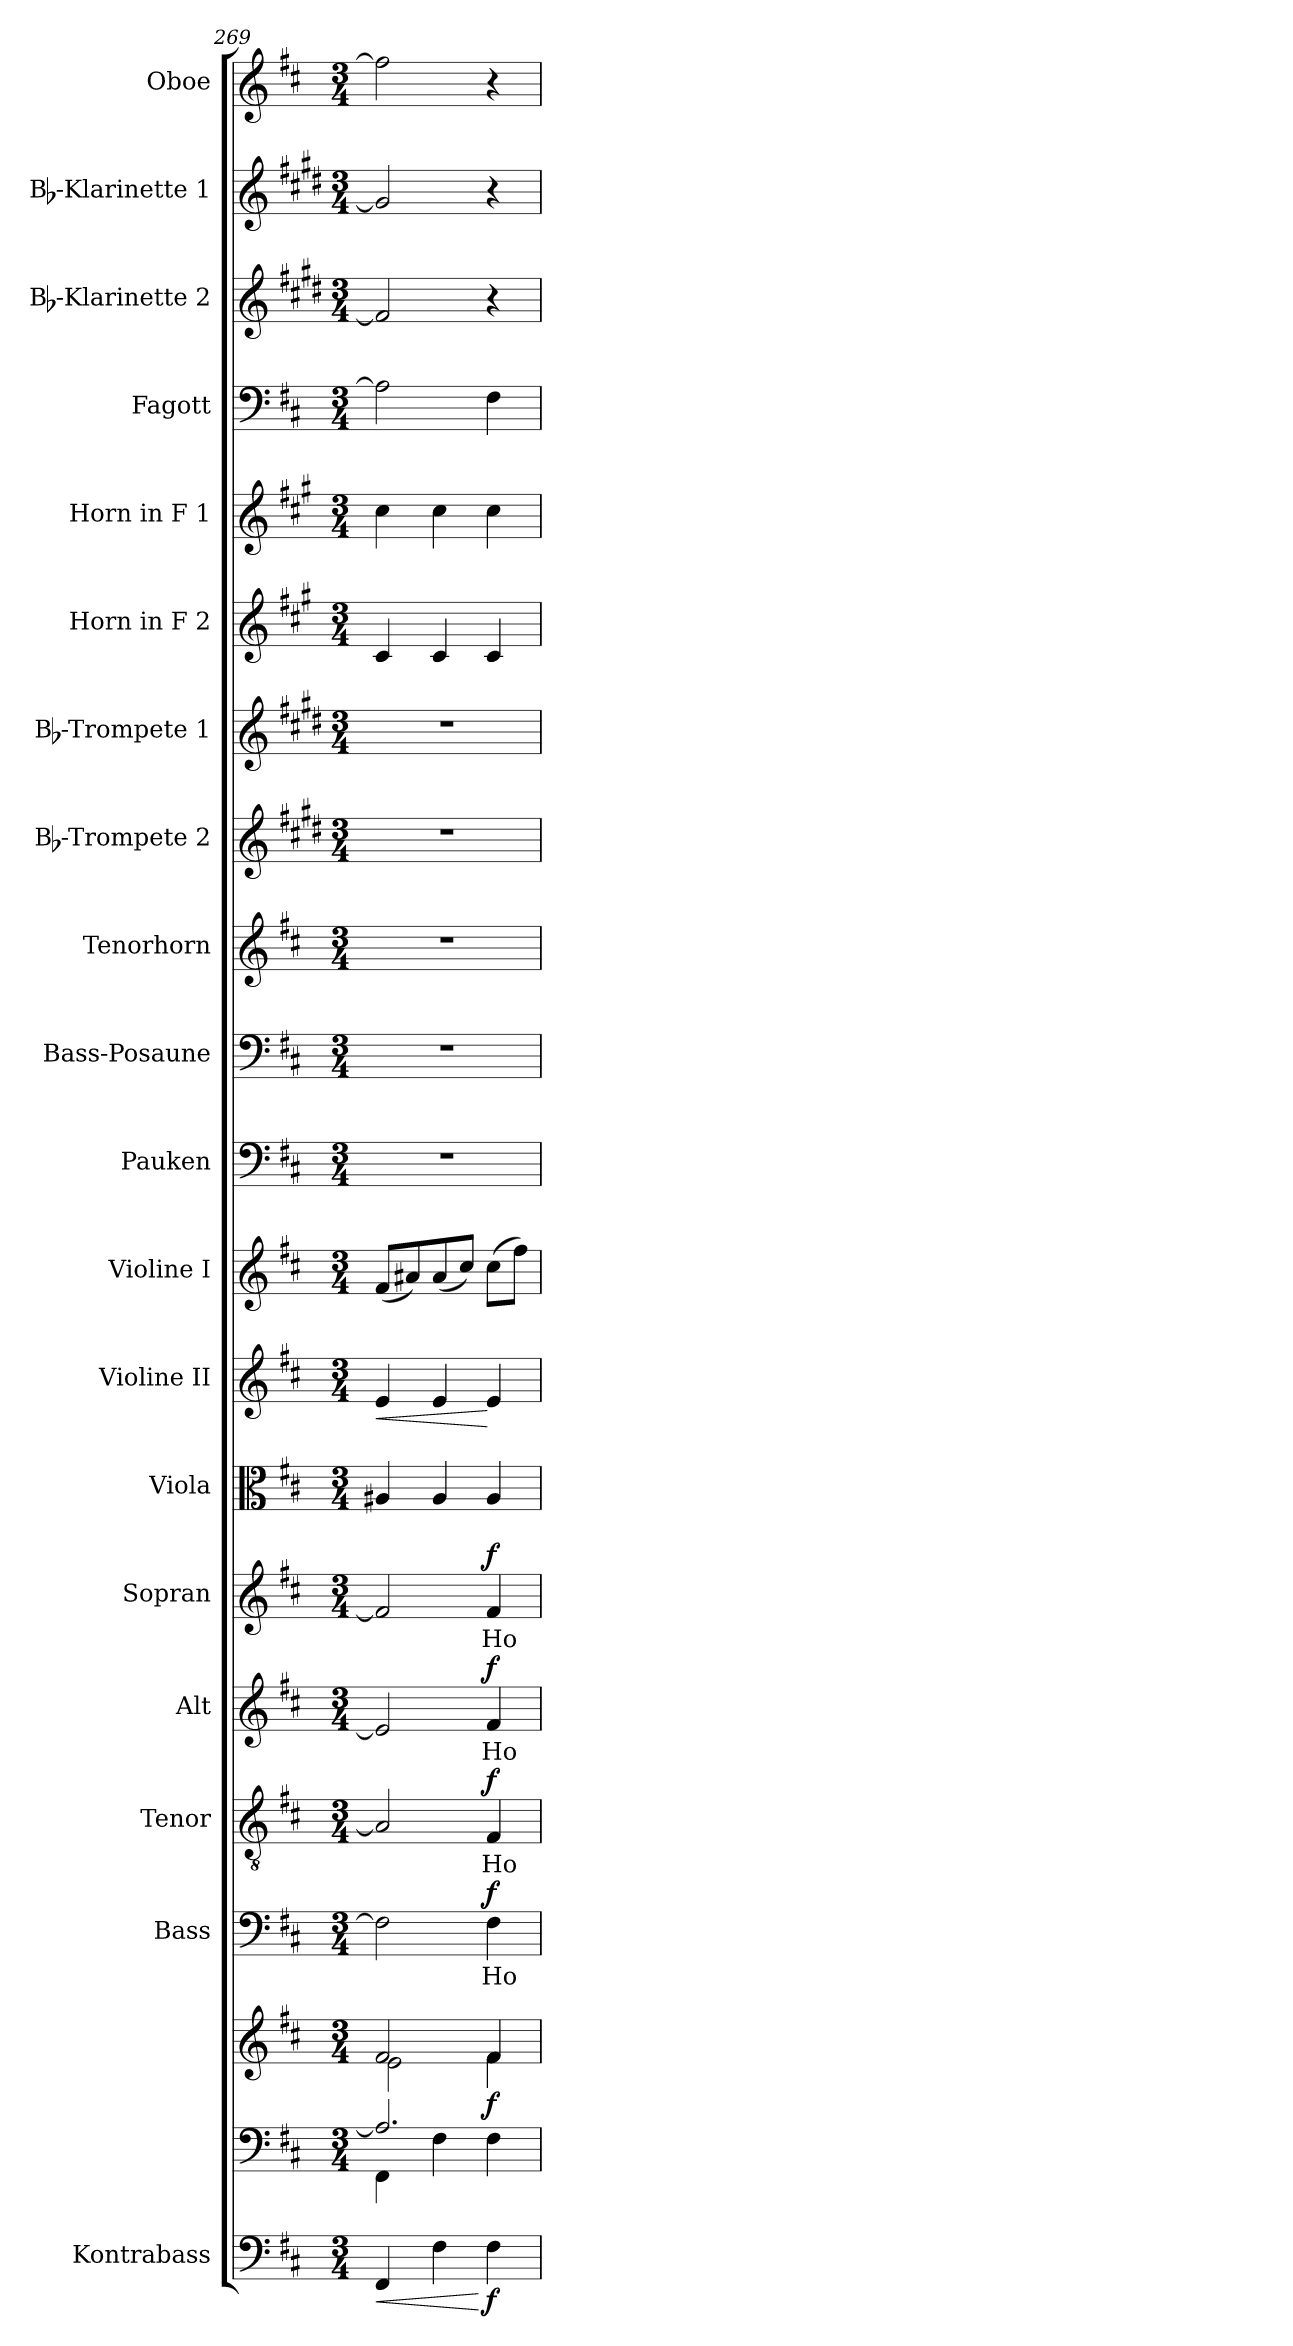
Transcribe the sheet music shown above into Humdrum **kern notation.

**kern	**dynam	**kern	**kern	**dynam	**kern	**text	**dynam	**kern	**text	**dynam	**kern	**text	**dynam	**kern	**text	**dynam	**kern	**kern	**dynam	**kern	**kern	**kern	**kern	**kern	**kern	**kern	**kern	**kern	**kern	**kern	**kern
*part20	*part20	*part19	*part19	*part19	*part18	*part18	*part18	*part17	*part17	*part17	*part16	*part16	*part16	*part15	*part15	*part15	*part14	*part13	*part13	*part12	*part11	*part10	*part9	*part8	*part7	*part6	*part5	*part4	*part3	*part2	*part1
*staff21	*staff21	*staff20	*staff19	*staff19/20	*staff18	*staff18	*staff18	*staff17	*staff17	*staff17	*staff16	*staff16	*staff16	*staff15	*staff15	*staff15	*staff14	*staff13	*staff13	*staff12	*staff11	*staff10	*staff9	*staff8	*staff7	*staff6	*staff5	*staff4	*staff3	*staff2	*staff1
*I"Kontrabass	*	*	*	*	*I"Bass	*	*	*I"Tenor	*	*	*I"Alt	*	*	*I"Sopran	*	*	*I"Viola	*I"Violine II	*	*I"Violine I	*I"Pauken	*I"Bass-Posaune	*I"Tenorhorn	*I"Bb-Trompete 2	*I"Bb-Trompete 1	*I"Horn in F 2	*I"Horn in F 1	*I"Fagott	*I"Bb-Klarinette 2	*I"Bb-Klarinette 1	*I"Oboe
*I'Kb.	*	*	*	*	*I'B.	*	*	*I'T.	*	*	*I'A.	*	*	*I'S.	*	*	*I'Vla.	*I'Vl. II	*	*I'Vl. I	*I'Pk.	*I'B. Pos.	*I'T. Hrn.	*I'Bb Trp. 2	*I'Bb Trp. 1	*	*	*I'Fg.	*I'Bb Kl. 2	*I'Bb Kl. 1	*I'Ob.
*clefF4	*	*clefF4	*clefG2	*	*clefF4	*	*	*clefGv2	*	*	*clefG2	*	*	*clefG2	*	*	*clefC3	*clefG2	*	*clefG2	*clefF4	*clefF4	*clefG2	*clefG2	*clefG2	*clefG2	*clefG2	*clefF4	*clefG2	*clefG2	*clefG2
*ITrd7c12	*	*	*	*	*	*	*	*	*	*	*	*	*	*	*	*	*	*	*	*	*	*	*ITrd8c14	*ITrd1c2	*ITrd1c2	*ITrd4c7	*ITrd4c7	*	*ITrd1c2	*ITrd1c2	*
*k[f#c#]	*	*k[f#c#]	*k[f#c#]	*	*k[f#c#]	*	*	*k[f#c#]	*	*	*k[f#c#]	*	*	*k[f#c#]	*	*	*k[f#c#]	*k[f#c#]	*	*k[f#c#]	*k[f#c#]	*k[f#c#]	*k[f#c#]	*k[f#c#]	*k[f#c#]	*k[f#c#]	*k[f#c#]	*k[f#c#]	*k[f#c#]	*k[f#c#]	*k[f#c#]
*D:	*	*D:	*D:	*	*D:	*	*	*D:	*	*	*D:	*	*	*D:	*	*	*D:	*D:	*	*D:	*D:	*D:	*D:	*D:	*D:	*D:	*D:	*D:	*D:	*D:	*D:
*M3/4	*	*M3/4	*M3/4	*	*M3/4	*	*	*M3/4	*	*	*M3/4	*	*	*M3/4	*	*	*M3/4	*M3/4	*	*M3/4	*M3/4	*M3/4	*M3/4	*M3/4	*M3/4	*M3/4	*M3/4	*M3/4	*M3/4	*M3/4	*M3/4
=269	=269	=269	=269	=269	=269	=269	=269	=269	=269	=269	=269	=269	=269	=269	=269	=269	=269	=269	=269	=269	=269	=269	=269	=269	=269	=269	=269	=269	=269	=269	=269
!	!LO:HP:b	!	!	!	!	!	!	!	!	!	!	!	!	!	!	!	!	!	!LO:HP:b	!	!	!	!	!	!	!	!	!	!	!	!
*	*	*^	*^	*	*	*	*	*	*	*	*	*	*	*	*	*	*	*	*	*	*	*	*	*	*	*	*	*	*	*	*
4FFF#/	<	2.A#/]	4FF#\	2f#/	2e\	.	2F#\]	.	.	2A#/]	.	.	2e/]	.	.	2f#/]	.	.	4A#X/	4e/	<	(<8f#/L	2.r	2.r	2.r	2.r	2.r	4F#/	4f#\	2A#\]	2e/]	2f#/]	2ff#\]
.	.	.	.	.	.	.	.	.	.	.	.	.	.	.	.	.	.	.	.	.	.	8a#X/)	.	.	.	.	.	.	.	.	.	.	.
4FF#\	.	.	4F#\	.	.	.	.	.	.	.	.	.	.	.	.	.	.	.	4A#/	4e/	.	(<8a#/	.	.	.	.	.	4F#/	4f#\	.	.	.	.
.	.	.	.	.	.	.	.	.	.	.	.	.	.	.	.	.	.	.	.	.	.	8cc#/J)	.	.	.	.	.	.	.	.	.	.	.
!	!LO:DY:n=1:b	!	!	!	!	!LO:DY:b	!	!LO:LY:b	!LO:DY:a	!	!LO:LY:b	!LO:DY:a	!	!LO:LY:b	!LO:DY:a	!	!LO:LY:b	!LO:DY:a	!	!	!	!	!	!	!	!	!	!	!	!	!	!	!
4FF#\	[ f	.	4F#\	4f#/	4f#\	f	4F#\	Ho-	f	4F#/	Ho-	f	4f#/	Ho-	f	4f#/	Ho-	f	4A#/	4e/	[	(>8cc#\L	.	.	.	.	.	4F#/	4f#\	4F#\	4r	4r	4r
.	.	.	.	.	.	.	.	.	.	.	.	.	.	.	.	.	.	.	.	.	.	8ff#\J)	.	.	.	.	.	.	.	.	.	.	.
*	*	*v	*v	*	*	*	*	*	*	*	*	*	*	*	*	*	*	*	*	*	*	*	*	*	*	*	*	*	*	*	*	*	*
*	*	*	*v	*v	*	*	*	*	*	*	*	*	*	*	*	*	*	*	*	*	*	*	*	*	*	*	*	*	*	*	*	*
=	=	=	=	=	=	=	=	=	=	=	=	=	=	=	=	=	=	=	=	=	=	=	=	=	=	=	=	=	=	=	=
*-	*-	*-	*-	*-	*-	*-	*-	*-	*-	*-	*-	*-	*-	*-	*-	*-	*-	*-	*-	*-	*-	*-	*-	*-	*-	*-	*-	*-	*-	*-	*-
